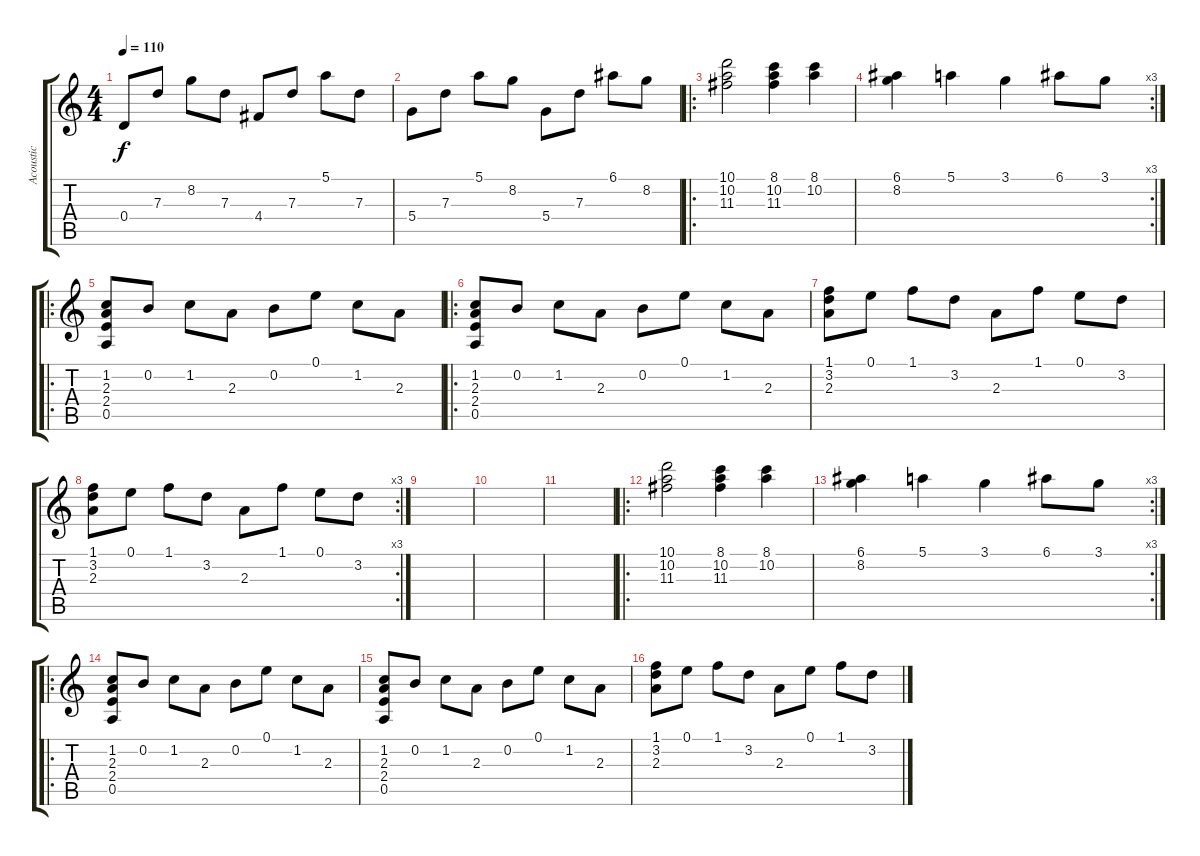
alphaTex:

\track ("Acoustic" "Acoustic") {instrument acousticguitarsteel}
\staff {score tabs}
\tuning (E4 B3 G3 D3 A2 E2) {hide}
\ts (4 4)
\tempo 110
\clef g2
\ks c
0.4.8{dy f instrument acousticguitarsteel} 7.3.8 8.2.8 7.3.8 4.4.8 7.3.8 5.1.8 7.3.8 |
5.4.8 7.3.8 5.1.8 8.2.8 5.4.8 7.3.8 6.1.8 8.2.8 |
\ro
(10.1 10.2 11.3).2 (8.1 10.2 11.3).4 (8.1 10.2).4 |
\rc 3
(6.1 8.2).4 5.1.4 3.1.4 6.1.8 3.1.8 |
\ro
(1.2 2.3 2.4 0.5).8 0.2.8 1.2.8 2.3.8 0.2.8 0.1.8 1.2.8 2.3.8 |
\ro
(1.2 2.3 2.4 0.5).8 0.2.8 1.2.8 2.3.8 0.2.8 0.1.8 1.2.8 2.3.8 |
(1.1 3.2 2.3).8 0.1.8 1.1.8 3.2.8 2.3.8 1.1.8 0.1.8 3.2.8 |
\rc 3
(1.1 3.2 2.3).8 0.1.8 1.1.8 3.2.8 2.3.8 1.1.8 0.1.8 3.2.8 |
|
|
|
\ro
(10.1 10.2 11.3).2 (8.1 10.2 11.3).4 (8.1 10.2).4 |
\rc 3
(6.1 8.2).4 5.1.4 3.1.4 6.1.8 3.1.8 |
\ro
(1.2 2.3 2.4 0.5).8 0.2.8 1.2.8 2.3.8 0.2.8 0.1.8 1.2.8 2.3.8 |
(1.2 2.3 2.4 0.5).8 0.2.8 1.2.8 2.3.8 0.2.8 0.1.8 1.2.8 2.3.8 |
(1.1 3.2 2.3).8 0.1.8 1.1.8 3.2.8 2.3.8 0.1.8 1.1.8 3.2.8
